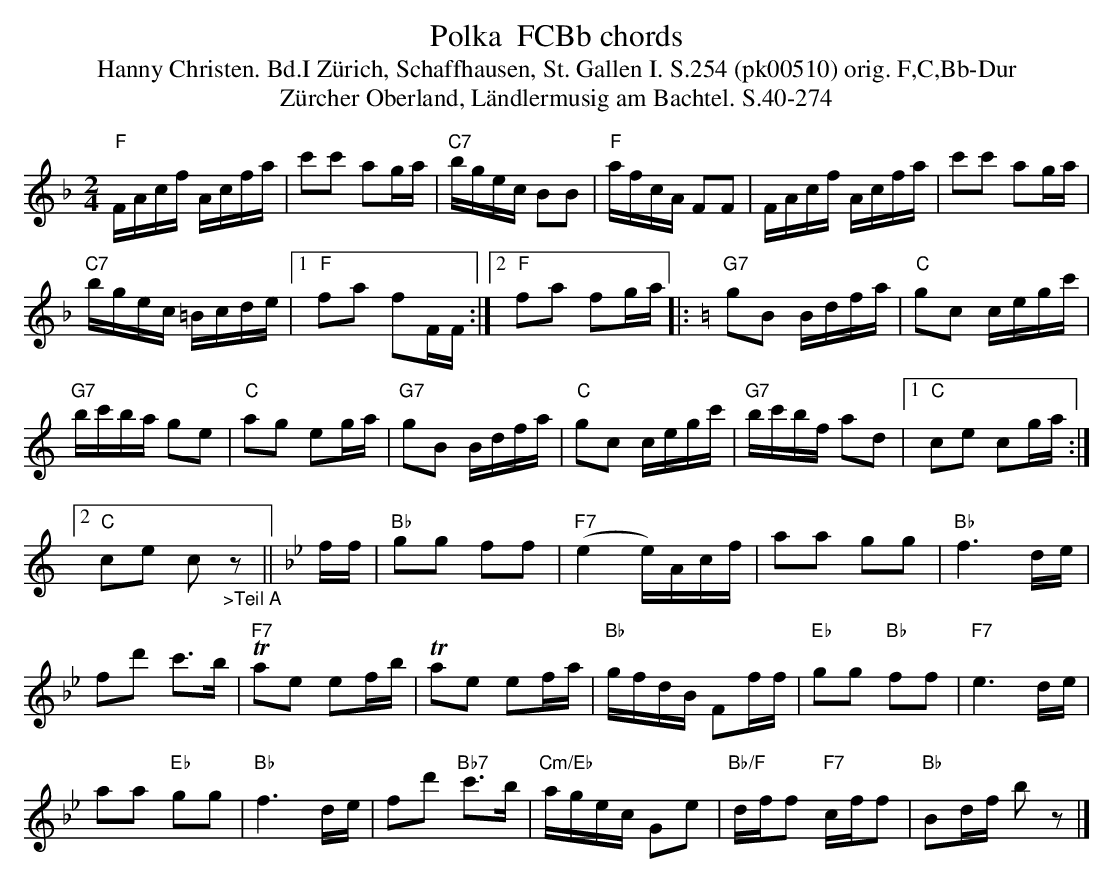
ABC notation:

X:1
T: Polka  FCBb chords
T:Hanny Christen. Bd.I Zürich, Schaffhausen, St. Gallen I. S.254 (pk00510) orig. F,C,Bb-Dur
T: Z\"urcher Oberland, L\"andlermusig am Bachtel. S.40-274
M:2/4
L:1/16
K:F %%MIDI gchordon
"F"FAcf Acfa | c'2c'2 a2ga | "C7"bgec B2B2 | "F"afcA F2F2 | FAcf Acfa | c'2c'2 a2ga |
"C7"bgec =Bcde |1 "F"f2a2 f2FF :|2 "F"f2a2 f2ga |: [K:C] "G7"g2B2 Bdfa | "C"g2c2 cegc' |
"G7"bc'ba g2e2 | "C"a2g2 e2ga | "G7"g2B2 Bdfa | "C"g2c2 cegc' | "G7"bc'bf a2d2 |1 "C"c2e2 c2ga :|2
"C"c2e2 c2"_>Teil A"z2 || [K:Bb] ff | "Bb"g2g2 f2f2 | "F7"(e4 e)Acf | a2a2 g2g2 | "Bb"f6de |
f2d'2 c'3b | "F7"Ta2e2 e2fb | Ta2e2 e2fa | "Bb"gfdB F2ff | "Eb"g2g2 "Bb"f2f2 | "F7"e6de |
a2a2 "Eb"g2g2 | "Bb"f6de | f2d'2 "Bb7"c'3b | "Cm/Eb"agec G2e2 | "Bb/F"dff2 "F7"cff2 | "Bb"B2df b2z2 |]
